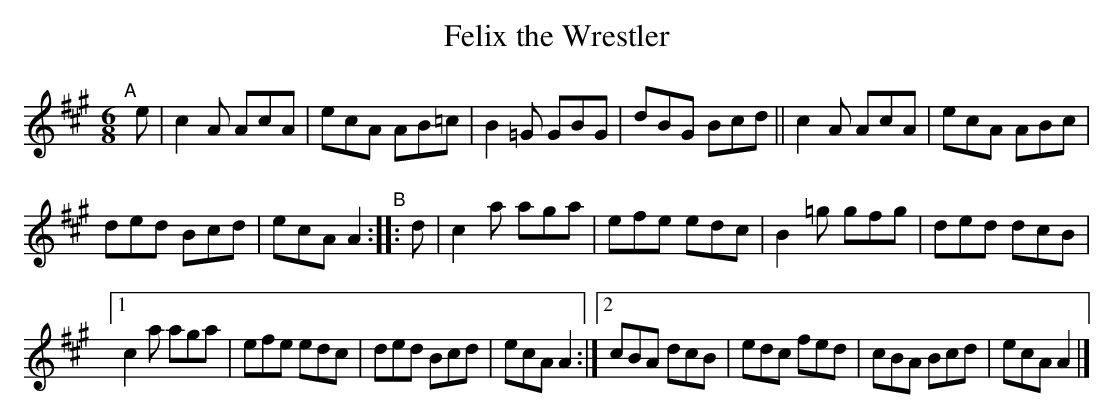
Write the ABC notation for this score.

X:1
T: Felix the Wrestler
M: 6/8
L: 1/8
K: A
"^A"[|] e | c2A AcA | ecA AB=c | B2=G GBG | dBG Bcd || c2A AcA | ecA ABc |
ded Bcd | ecA A2 "^B":: d | c2a aga | efe edc | B2=g gfg | ded dcB |
[1 c2a aga | efe edc | ded Bcd | ecA A2 :|[2 cBA dcB | edc fed | cBA Bcd | ecA A2 |]
